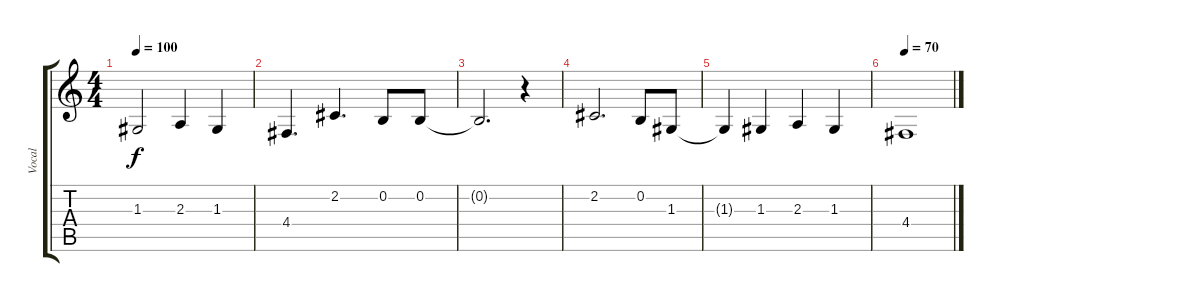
\track ("Vocal" "Vocal") {instrument lead2sawtooth}
\staff {score tabs}
\tuning (E4 B3 G3 D3 A2 E2) {hide}
\ts (4 4)
\tempo 100
\clef g2
\ks aminor
1.3{t}.2{dy f} 2.3.4 1.3.4 |
4.4.4{d} 2.2.4{d} 0.2.8 0.2.8 |
0.2{t}.2{d} r.4 |
2.2.2{d} 0.2.8 1.3.8 |
1.3{t}.4 1.3.4 2.3.4 1.3.4 |
\tempo 70
4.4.1
